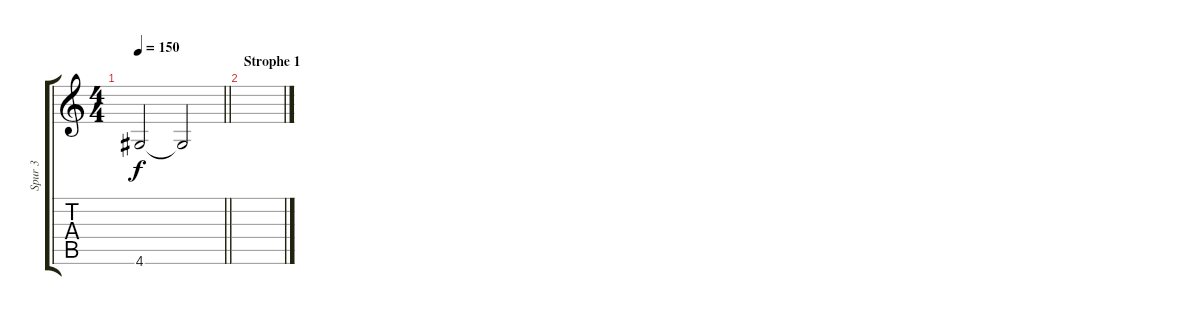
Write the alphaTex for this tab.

\track ("Spur 3" "Spur 3") {instrument electricbasspick}
\staff {score tabs}
\tuning (E4 B3 G3 D3 A2 E2) {hide}
\ts (4 4)
\tempo 150
\clef g2
\barLineRight lightlight
\ks c
4.6.2{dy f} 4.6{t}.2 |
\section ("" "Strophe 1")
